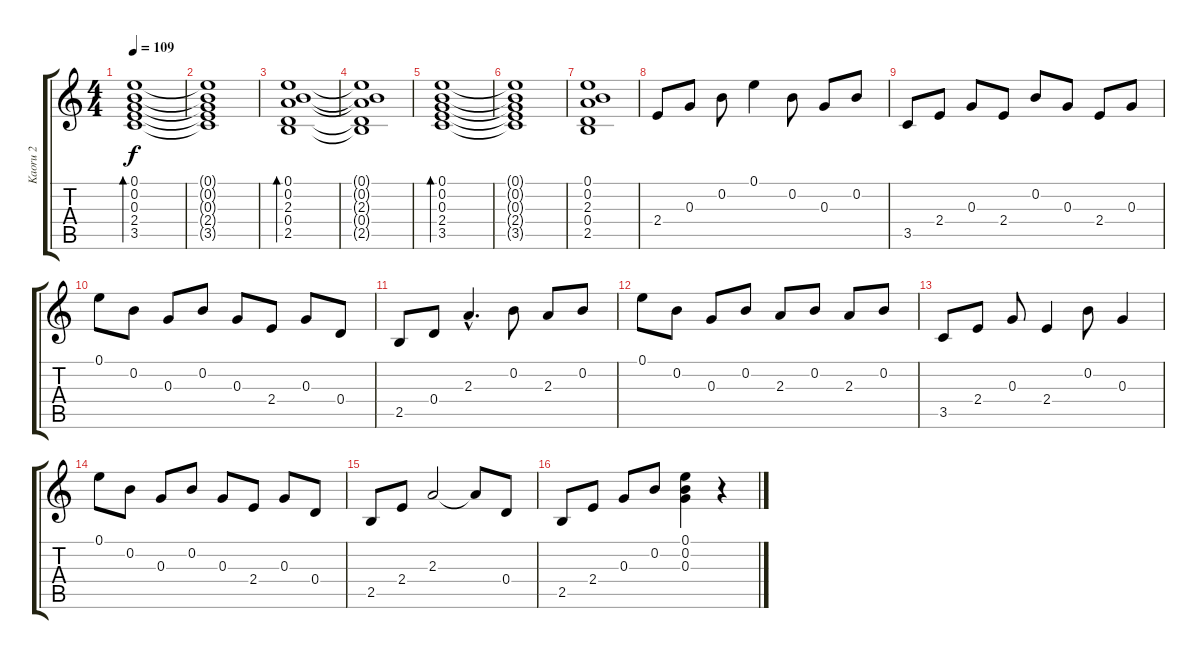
\track ("Kaoru 2" "Kaoru 2") {instrument overdrivenguitar}
\staff {score tabs}
\tuning (E4 B3 G3 D3 A2 E2) {hide}
\ts (4 4)
\tempo 109
\clef g2
\ks c
(0.1 0.2 0.3 2.4 3.5).1{bd 240 dy f volume 9 balance 0 instrument electricguitarclean} |
(0.1{t} 0.2{t} 0.3{t} 2.4{t} 3.5{t}).1 |
(0.1 0.2 2.3 0.4 2.5).1{bd 240} |
(0.1{t} 0.2{t} 2.3{t} 0.4{t} 2.5{t}).1 |
(0.1 0.2 0.3 2.4 3.5).1{bd 240} |
(0.1{t} 0.2{t} 0.3{t} 2.4{t} 3.5{t}).1 |
(0.1 0.2 2.3 0.4 2.5).1 |
2.4.8 0.3.8 0.2.8 0.1.4 0.2.8 0.3.8 0.2.8 |
3.5.8 2.4.8 0.3.8 2.4.8 0.2.8 0.3.8 2.4.8 0.3.8 |
0.1.8 0.2.8 0.3.8 0.2.8 0.3.8 2.4.8 0.3.8 0.4.8 |
2.5.8 0.4.8 2.3{hac}.4{d} 0.2.8 2.3.8 0.2.8 |
0.1.8 0.2.8 0.3.8 0.2.8 2.3.8 0.2.8 2.3.8 0.2.8 |
3.5.8 2.4.8 0.3.8 2.4.4 0.2.8 0.3.4 |
0.1.8 0.2.8 0.3.8 0.2.8 0.3.8 2.4.8 0.3.8 0.4.8 |
2.5.8 2.4.8 2.3.2 2.3{t}.8 0.4.8 |
2.5.8 2.4.8 0.3.8 0.2.8 (0.1 0.2 0.3).4 r.4
